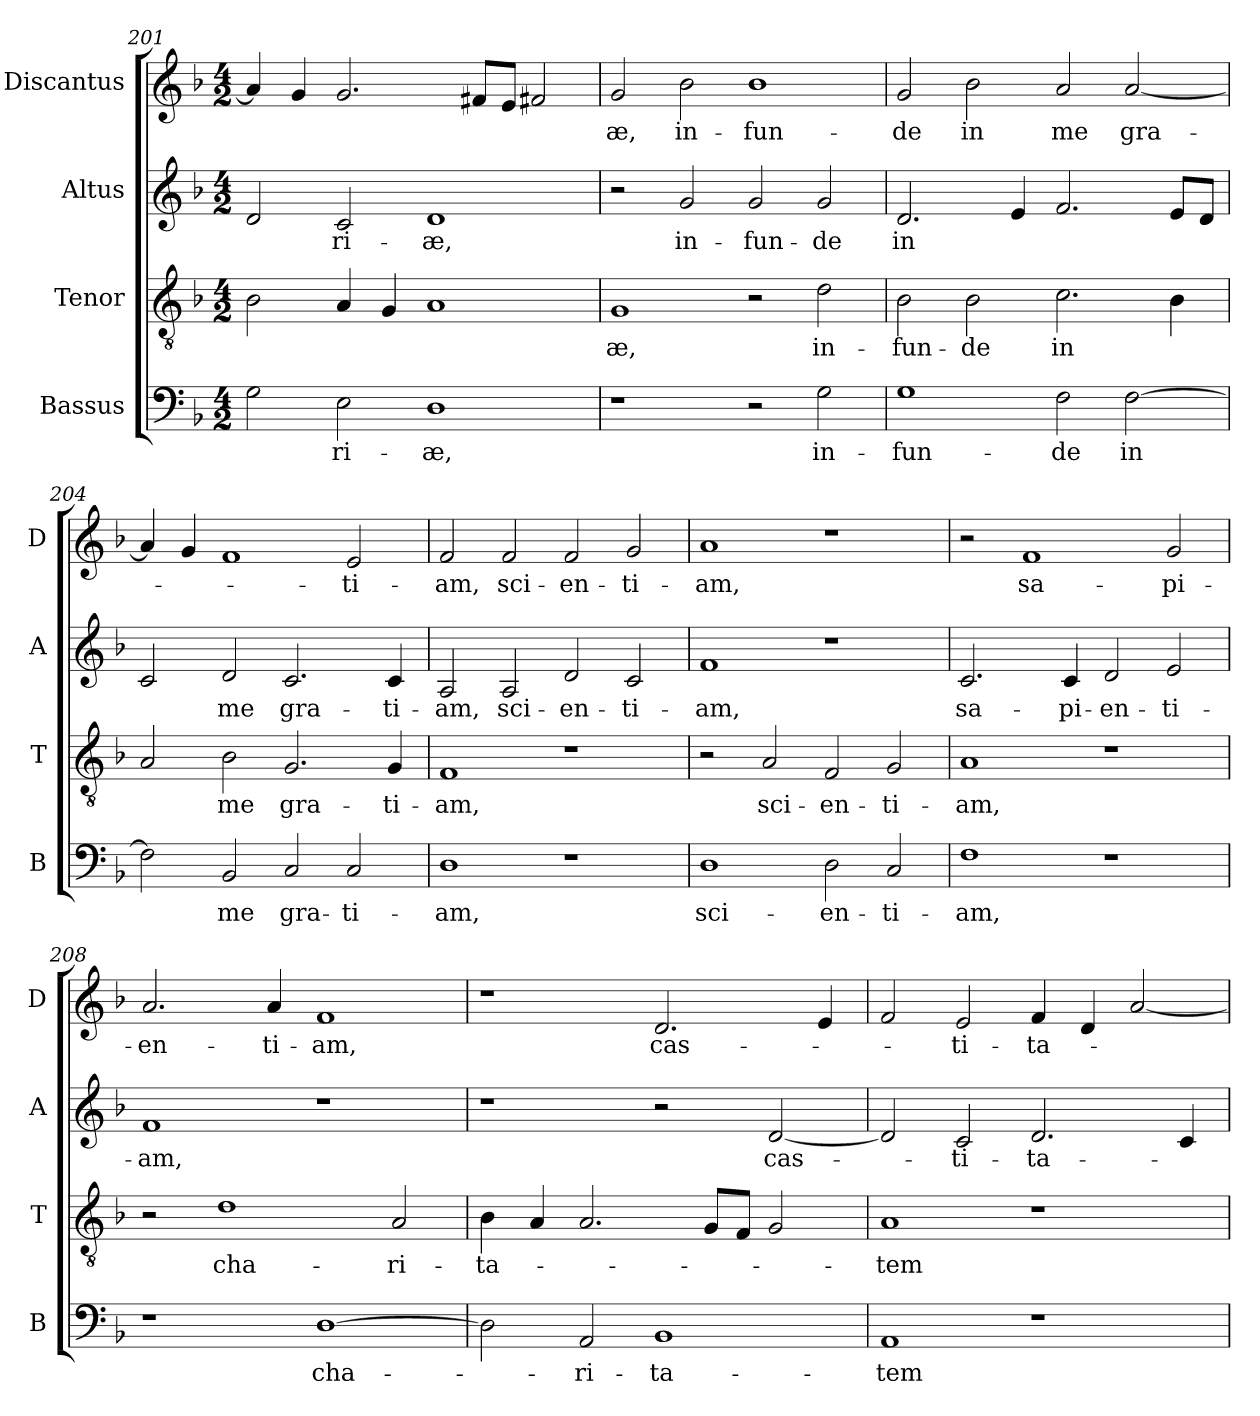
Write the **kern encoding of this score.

**kern	**text	**kern	**text	**kern	**text	**kern	**text
*part4	*part4	*part3	*part3	*part2	*part2	*part1	*part1
*staff4	*staff4	*staff3	*staff3	*staff2	*staff2	*staff1	*staff1
*I"Bassus	*	*I"Tenor	*	*I"Altus	*	*I"Discantus	*
*I'B	*	*I'T	*	*I'A	*	*I'D	*
*clefF4	*	*clefGv2	*	*clefG2	*	*clefG2	*
*k[b-]	*	*k[b-]	*	*k[b-]	*	*k[b-]	*
*F:	*	*F:	*	*F:	*	*F:	*
*M4/2	*	*M4/2	*	*M4/2	*	*M4/2	*
=201	=201	=201	=201	=201	=201	=201	=201
2G\	.	2B-\	.	2d/	.	4a/]	.
.	.	.	.	.	.	4g/	.
!	!LO:LY:b	!	!	!	!LO:LY:b	!	!
2E\	-ri-	4A/	.	2c/	-ri-	2.g/	.
.	.	4G/	.	.	.	.	.
!	!LO:LY:b	!	!	!	!LO:LY:b	!	!
1D	-æ,	1A	.	1d	-æ,	.	.
.	.	.	.	.	.	8f#X/L	.
.	.	.	.	.	.	8e/J	.
.	.	.	.	.	.	2f#X/	.
=202	=202	=202	=202	=202	=202	=202	=202
!	!	!	!LO:LY:b	!	!	!	!LO:LY:b
1r	.	1G	-æ,	2r	.	2g/	-æ,
!	!	!	!	!	!LO:LY:b	!	!LO:LY:b
.	.	.	.	2g/	in-	2b-\	in-
!	!	!	!	!	!LO:LY:b	!	!LO:LY:b
2r	.	2r	.	2g/	-fun-	1b-	-fun-
!	!LO:LY:b	!	!LO:LY:b	!	!LO:LY:b	!	!
2G\	in-	2d\	in-	2g/	-de	.	.
=203	=203	=203	=203	=203	=203	=203	=203
!	!LO:LY:b	!	!LO:LY:b	!	!LO:LY:b	!	!LO:LY:b
1G	-fun-	2B-\	-fun-	2.d/	in	2g/	-de
!	!	!	!LO:LY:b	!	!	!	!LO:LY:b
.	.	2B-\	-de	.	.	2b-\	in
.	.	.	.	4e/	.	.	.
!	!LO:LY:b	!	!LO:LY:b	!	!	!	!LO:LY:b
2F\	-de	2.c\	in	2.f/	.	2a/	me
!	!LO:LY:b	!	!	!	!	!	!LO:LY:b
[2F\	in	.	.	.	.	[2a/	gra-
.	.	4B-\	.	8e/L	.	.	.
.	.	.	.	8d/J	.	.	.
=204	=204	=204	=204	=204	=204	=204	=204
2F\]	.	2A/	.	2c/	.	4a/]	.
.	.	.	.	.	.	4g/	.
!	!LO:LY:b	!	!LO:LY:b	!	!LO:LY:b	!	!
2BB-/	me	2B-\	me	2d/	me	1f	.
!	!LO:LY:b	!	!LO:LY:b	!	!LO:LY:b	!	!
2C/	gra-	2.G/	gra-	2.c/	gra-	.	.
!	!LO:LY:b	!	!	!	!	!	!LO:LY:b
2C/	-ti-	.	.	.	.	2e/	-ti-
!	!	!	!LO:LY:b	!	!LO:LY:b	!	!
.	.	4G/	-ti-	4c/	-ti-	.	.
!!LO:LB:g=z
=205	=205	=205	=205	=205	=205	=205	=205
!	!LO:LY:b	!	!LO:LY:b	!	!LO:LY:b	!	!LO:LY:b
1D	-am,	1F	-am,	2A/	-am,	2f/	-am,
!	!	!	!	!	!LO:LY:b	!	!LO:LY:b
.	.	.	.	2A/	sci-	2f/	sci-
!	!	!	!	!	!LO:LY:b	!	!LO:LY:b
1r	.	1r	.	2d/	-en-	2f/	-en-
!	!	!	!	!	!LO:LY:b	!	!LO:LY:b
.	.	.	.	2c/	-ti-	2g/	-ti-
=206	=206	=206	=206	=206	=206	=206	=206
!	!LO:LY:b	!	!	!	!LO:LY:b	!	!LO:LY:b
1D	sci-	2r	.	1f	-am,	1a	-am,
!	!	!	!LO:LY:b	!	!	!	!
.	.	2A/	sci-	.	.	.	.
!	!LO:LY:b	!	!LO:LY:b	!	!	!	!
2D\	-en-	2F/	-en-	1r	.	1r	.
!	!LO:LY:b	!	!LO:LY:b	!	!	!	!
2C/	-ti-	2G/	-ti-	.	.	.	.
=207	=207	=207	=207	=207	=207	=207	=207
!	!LO:LY:b	!	!LO:LY:b	!	!LO:LY:b	!	!
1F	-am,	1A	-am,	2.c/	sa-	2r	.
!	!	!	!	!	!	!	!LO:LY:b
.	.	.	.	.	.	1f	sa-
!	!	!	!	!	!LO:LY:b	!	!
.	.	.	.	4c/	-pi-	.	.
!	!	!	!	!	!LO:LY:b	!	!
1r	.	1r	.	2d/	-en-	.	.
!	!	!	!	!	!LO:LY:b	!	!LO:LY:b
.	.	.	.	2e/	-ti-	2g/	-pi-
=208	=208	=208	=208	=208	=208	=208	=208
!	!	!	!	!	!LO:LY:b	!	!LO:LY:b
1r	.	2r	.	1f	-am,	2.a/	-en-
!	!	!	!LO:LY:b	!	!	!	!
.	.	1d	cha-	.	.	.	.
!	!	!	!	!	!	!	!LO:LY:b
.	.	.	.	.	.	4a/	-ti-
!	!LO:LY:b	!	!	!	!	!	!LO:LY:b
[1D	cha-	.	.	1r	.	1f	-am,
!	!	!	!LO:LY:b	!	!	!	!
.	.	2A/	-ri-	.	.	.	.
=209	=209	=209	=209	=209	=209	=209	=209
!	!	!	!LO:LY:b	!	!	!	!
2D\]	.	4B-\	-ta-	1r	.	1r	.
.	.	4A/	.	.	.	.	.
!	!LO:LY:b	!	!	!	!	!	!
2AA/	-ri-	2.A/	.	.	.	.	.
!	!LO:LY:b	!	!	!	!	!	!LO:LY:b
1BB-	-ta-	.	.	2r	.	2.d/	cas-
.	.	8G/L	.	.	.	.	.
.	.	8F/J	.	.	.	.	.
!	!	!	!	!	!LO:LY:b	!	!
.	.	2G/	.	[2d/	cas-	.	.
.	.	.	.	.	.	4e/	.
!!LO:PB:g=z
=210	=210	=210	=210	=210	=210	=210	=210
!	!LO:LY:b	!	!LO:LY:b	!	!	!	!
1AA	-tem	1A	-tem	2d/]	.	2f/	.
!	!	!	!	!	!LO:LY:b	!	!LO:LY:b
.	.	.	.	2c/	-ti-	2e/	-ti-
!	!	!	!	!	!LO:LY:b	!	!LO:LY:b
1r	.	1r	.	2.d/	-ta-	4f/	-ta-
.	.	.	.	.	.	4d/	.
.	.	.	.	.	.	[2a/	.
.	.	.	.	4c/	.	.	.
=	=	=	=	=	=	=	=
*-	*-	*-	*-	*-	*-	*-	*-
